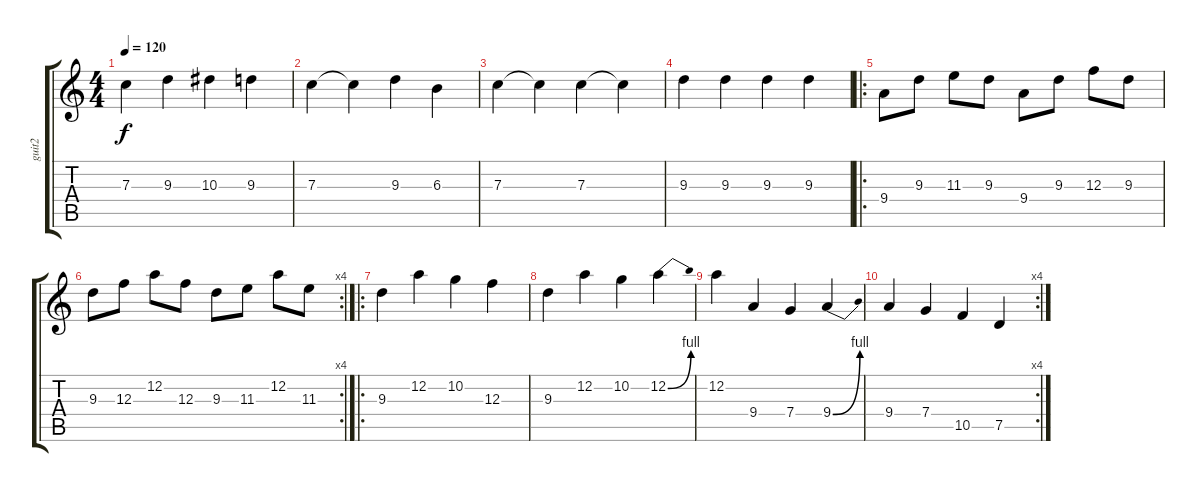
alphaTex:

\track ("guit2" "guit2") {instrument overdrivenguitar}
\staff {score tabs}
\tuning (D4 A3 F3 C3 G2 D2) {hide}
\ts (4 4)
\tempo 120
\clef g2
\ks c
7.3.4{dy f} 9.3.4 10.3.4 9.3.4 |
7.3.4 7.3{t}.4 9.3.4 6.3.4 |
7.3.4 7.3{t}.4 7.3.4 7.3{t}.4 |
9.3.4 9.3.4 9.3.4 9.3.4 |
\ro
9.4.8 9.3.8 11.3.8 9.3.8 9.4.8 9.3.8 12.3.8 9.3.8 |
\rc 4
9.3.8 12.3.8 12.2.8 12.3.8 9.3.8 11.3.8 12.2.8 11.3.8 |
\ro
9.3.4 12.2.4 10.2.4 12.3.4 |
9.3.4 12.2.4 10.2.4 12.2{be (bend 0 0 60 4)}.4 |
12.2.4 9.4.4 7.4.4 9.4{be (bend 0 0 60 4)}.4 |
\rc 4
9.4.4 7.4.4 10.5.4 7.5.4
